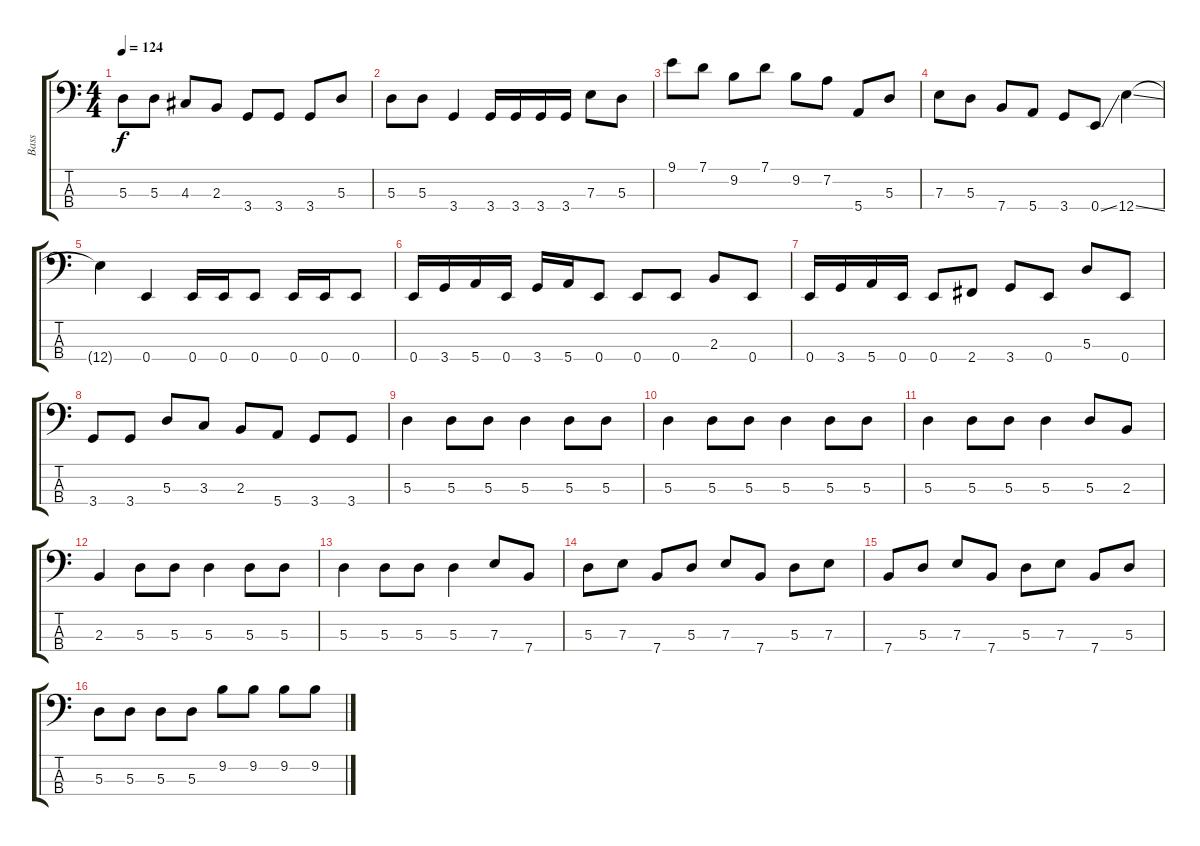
\track ("Bass" "Bass") {instrument electricbassfinger}
\staff {score tabs}
\tuning (G2 D2 A1 E1) {hide}
\ts (4 4)
\tempo 124
\clef f4
\ks c
5.3.8{dy f} 5.3.8 4.3.8 2.3.8 3.4.8 3.4.8 3.4.8 5.3.8 |
5.3.8 5.3.8 3.4.4 3.4.16 3.4.16 3.4.16 3.4.16 7.3.8 5.3.8 |
9.1.8 7.1.8 9.2.8 7.1.8 9.2.8 7.2.8 5.4.8 5.3.8 |
7.3.8 5.3.8 7.4.8 5.4.8 3.4.8 0.4{ss}.8 12.4{ss}.4 |
12.4{t}.4 0.4.4 0.4.16 0.4.16 0.4.8 0.4.16 0.4.16 0.4.8 |
0.4.16 3.4.16 5.4.16 0.4.16 3.4.16 5.4.16 0.4.8 0.4.8 0.4.8 2.3.8 0.4.8 |
0.4.16 3.4.16 5.4.16 0.4.16 0.4.8 2.4.8 3.4.8 0.4.8 5.3.8 0.4.8 |
3.4.8 3.4.8 5.3.8 3.3.8 2.3.8 5.4.8 3.4.8 3.4.8 |
5.3.4 5.3.8 5.3.8 5.3.4 5.3.8 5.3.8 |
5.3.4 5.3.8 5.3.8 5.3.4 5.3.8 5.3.8 |
5.3.4 5.3.8 5.3.8 5.3.4 5.3.8 2.3.8 |
2.3.4 5.3.8 5.3.8 5.3.4 5.3.8 5.3.8 |
5.3.4 5.3.8 5.3.8 5.3.4 7.3.8 7.4.8 |
5.3.8 7.3.8 7.4.8 5.3.8 7.3.8 7.4.8 5.3.8 7.3.8 |
7.4.8 5.3.8 7.3.8 7.4.8 5.3.8 7.3.8 7.4.8 5.3.8 |
5.3.8 5.3.8 5.3.8 5.3.8 9.2.8 9.2.8 9.2.8 9.2.8
